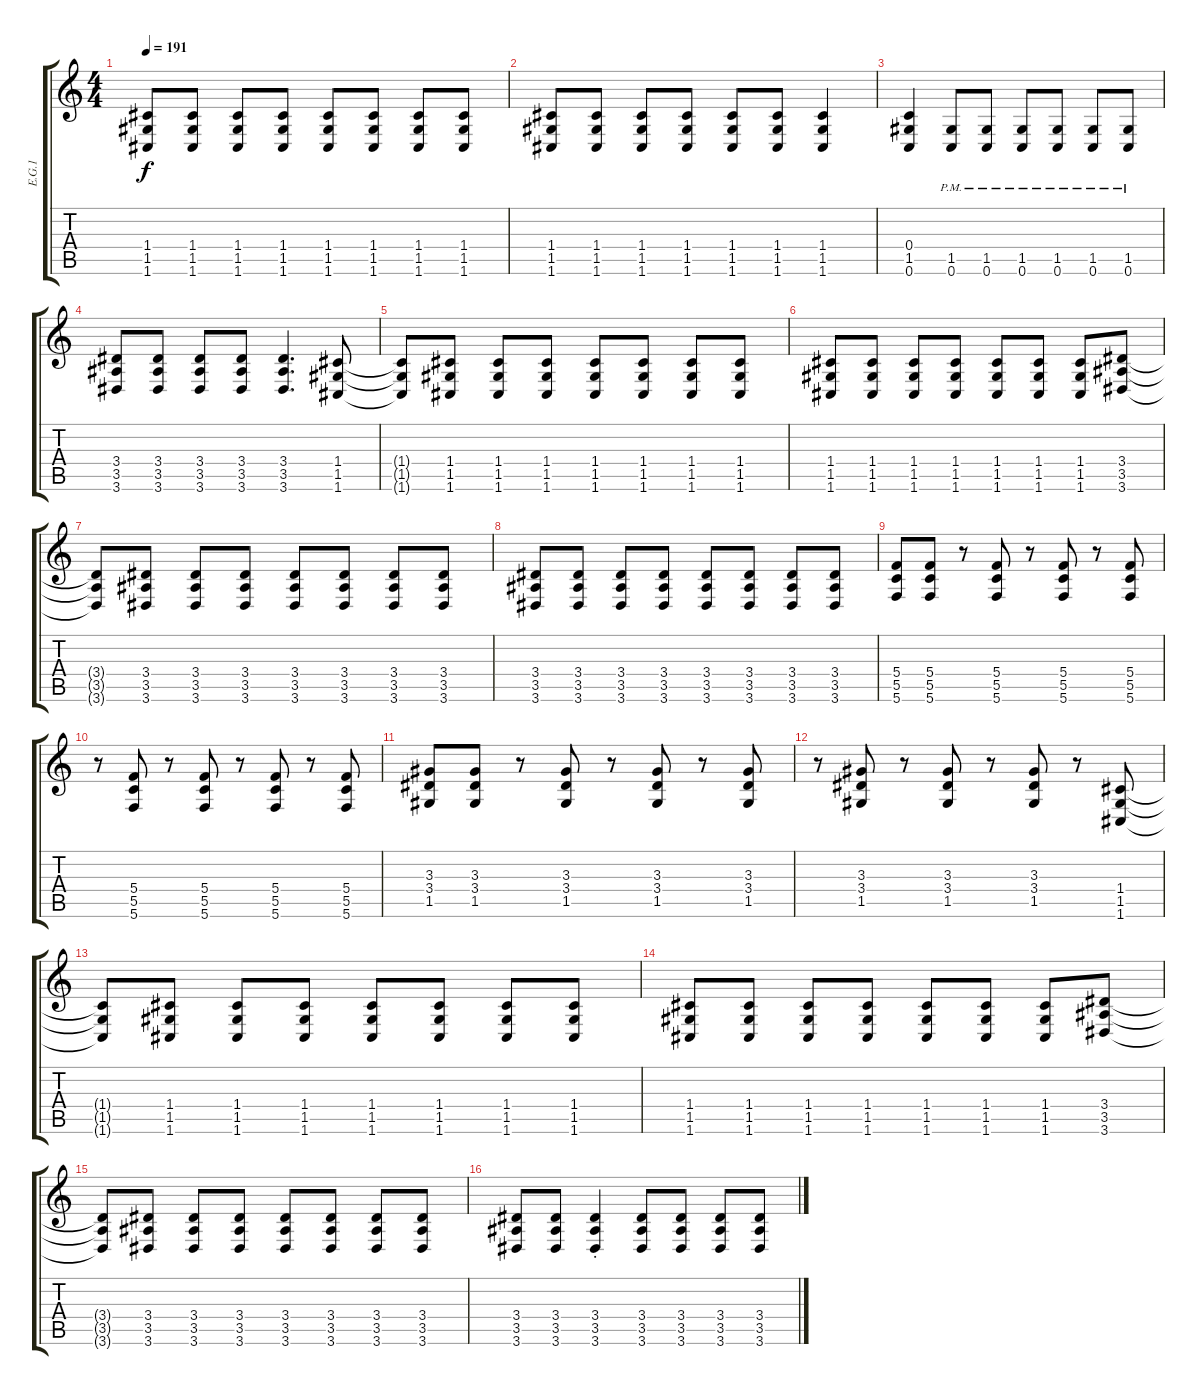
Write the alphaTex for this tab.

\track ("E.G.1" "E.G.1") {instrument distortionguitar}
\staff {score tabs}
\tuning (D4 A3 F3 C3 G2 C2) {hide}
\ts (4 4)
\tempo 191
\clef g2
\ks c
(1.4 1.5 1.6).8{dy f} (1.4 1.5 1.6).8 (1.4 1.5 1.6).8 (1.4 1.5 1.6).8 (1.4 1.5 1.6).8 (1.4 1.5 1.6).8 (1.4 1.5 1.6).8 (1.4 1.5 1.6).8 |
(1.4 1.5 1.6).8 (1.4 1.5 1.6).8 (1.4 1.5 1.6).8 (1.4 1.5 1.6).8 (1.4 1.5 1.6).8 (1.4 1.5 1.6).8 (1.4 1.5 1.6).4 |
(0.4 1.5 0.6).4 (1.5{pm} 0.6{pm}).8 (1.5{pm} 0.6{pm}).8 (1.5{pm} 0.6{pm}).8 (1.5{pm} 0.6{pm}).8 (1.5{pm} 0.6{pm}).8 (1.5{pm} 0.6{pm}).8 |
(3.4 3.5 3.6).8 (3.4 3.5 3.6).8 (3.4 3.5 3.6).8 (3.4 3.5 3.6).8 (3.4 3.5 3.6).4{d} (1.4 1.5 1.6).8 |
(1.4{t} 1.5{t} 1.6{t}).8 (1.4 1.5 1.6).8 (1.4 1.5 1.6).8 (1.4 1.5 1.6).8 (1.4 1.5 1.6).8 (1.4 1.5 1.6).8 (1.4 1.5 1.6).8 (1.4 1.5 1.6).8 |
(1.4 1.5 1.6).8 (1.4 1.5 1.6).8 (1.4 1.5 1.6).8 (1.4 1.5 1.6).8 (1.4 1.5 1.6).8 (1.4 1.5 1.6).8 (1.4 1.5 1.6).8 (3.4 3.5 3.6).8 |
(3.4{t} 3.5{t} 3.6{t}).8 (3.4 3.5 3.6).8 (3.4 3.5 3.6).8 (3.4 3.5 3.6).8 (3.4 3.5 3.6).8 (3.4 3.5 3.6).8 (3.4 3.5 3.6).8 (3.4 3.5 3.6).8 |
(3.4 3.5 3.6).8 (3.4 3.5 3.6).8 (3.4 3.5 3.6).8 (3.4 3.5 3.6).8 (3.4 3.5 3.6).8 (3.4 3.5 3.6).8 (3.4 3.5 3.6).8 (3.4 3.5 3.6).8 |
(5.4 5.5 5.6).8 (5.4 5.5 5.6).8 r.8 (5.4 5.5 5.6).8 r.8 (5.4 5.5 5.6).8 r.8 (5.4 5.5 5.6).8 |
r.8 (5.4 5.5 5.6).8 r.8 (5.4 5.5 5.6).8 r.8 (5.4 5.5 5.6).8 r.8 (5.4 5.5 5.6).8 |
(3.3 3.4 1.5).8 (3.3 3.4 1.5).8 r.8 (3.3 3.4 1.5).8 r.8 (3.3 3.4 1.5).8 r.8 (3.3 3.4 1.5).8 |
r.8 (3.3 3.4 1.5).8 r.8 (3.3 3.4 1.5).8 r.8 (3.3 3.4 1.5).8 r.8 (1.4 1.5 1.6).8 |
(1.4{t} 1.5{t} 1.6{t}).8 (1.4 1.5 1.6).8 (1.4 1.5 1.6).8 (1.4 1.5 1.6).8 (1.4 1.5 1.6).8 (1.4 1.5 1.6).8 (1.4 1.5 1.6).8 (1.4 1.5 1.6).8 |
(1.4 1.5 1.6).8 (1.4 1.5 1.6).8 (1.4 1.5 1.6).8 (1.4 1.5 1.6).8 (1.4 1.5 1.6).8 (1.4 1.5 1.6).8 (1.4 1.5 1.6).8 (3.4 3.5 3.6).8 |
(3.4{t} 3.5{t} 3.6{t}).8 (3.4 3.5 3.6).8 (3.4 3.5 3.6).8 (3.4 3.5 3.6).8 (3.4 3.5 3.6).8 (3.4 3.5 3.6).8 (3.4 3.5 3.6).8 (3.4 3.5 3.6).8 |
(3.4 3.5 3.6).8 (3.4 3.5 3.6).8 (3.4{st} 3.5{st} 3.6{st}).4 (3.4 3.5 3.6).8 (3.4 3.5 3.6).8 (3.4 3.5 3.6).8 (3.4 3.5 3.6).8
